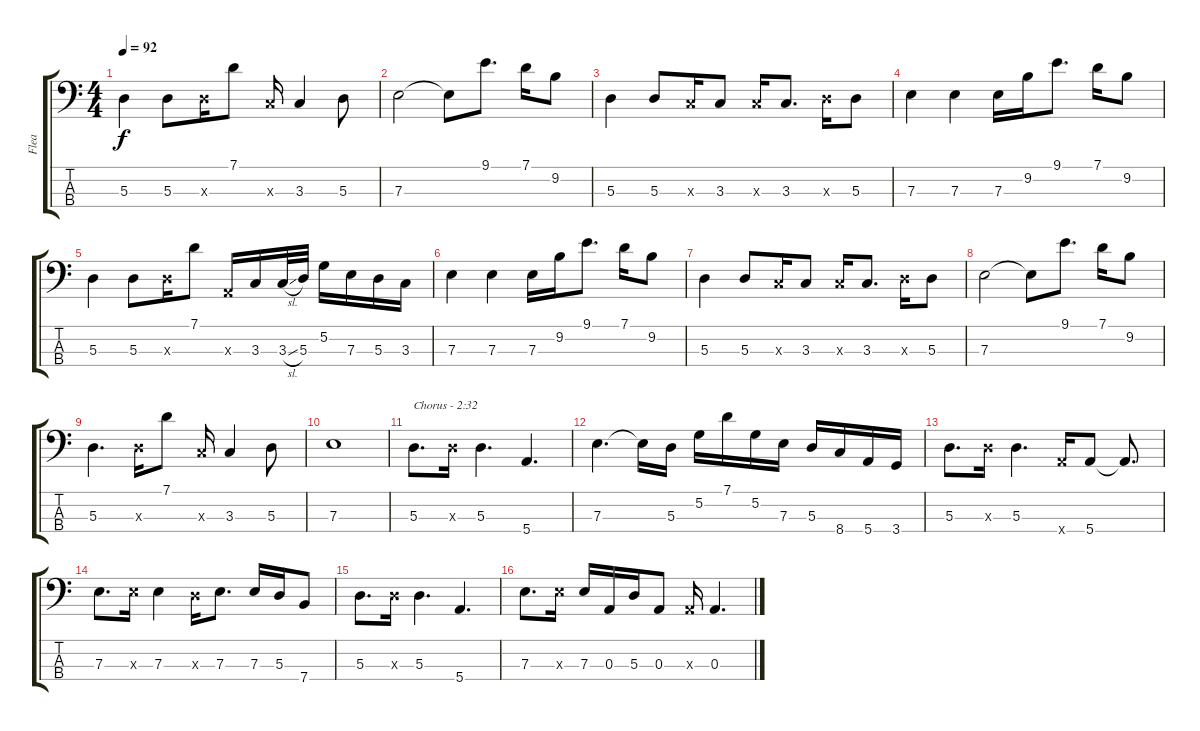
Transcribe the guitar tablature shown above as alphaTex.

\track ("Flea" "Flea") {instrument electricbassfinger}
\staff {score tabs}
\tuning (G2 D2 A1 E1) {hide}
\ts (4 4)
\tempo 92
\clef f4
\ks c
5.3.4{dy f} 5.3.8 5.3{x}.16 7.1.8 3.3{x}.16 3.3.4 5.3.8 |
7.3.2 7.3{t}.8 9.1.8{d} 7.1.16 9.2.8 |
5.3.4 5.3.8 3.3{x}.16 3.3.8 3.3{x}.16 3.3.8{d} 5.3{x}.16 5.3.8 |
7.3.4 7.3.4 7.3.16 9.2.16 9.1.8{d} 7.1.16 9.2.8 |
5.3.4 5.3.8 5.3{x}.16 7.1.8 0.3{x}.16 3.3.16 3.3{sl}.32 5.3.32 5.2.16 7.3.16 5.3.16 3.3.16 |
7.3.4 7.3.4 7.3.16 9.2.16 9.1.8{d} 7.1.16 9.2.8 |
5.3.4 5.3.8 3.3{x}.16 3.3.8 3.3{x}.16 3.3.8{d} 5.3{x}.16 5.3.8 |
7.3.2 7.3{t}.8 9.1.8{d} 7.1.16 9.2.8 |
5.3.4{d} 5.3{x}.16 7.1.8 3.3{x}.16 3.3.4 5.3.8 |
7.3.1 |
5.3.8{d txt "Chorus - 2:32"} 5.3{x}.16 5.3.4{d} 5.4.4{d} |
7.3.4{d} 7.3{t}.16 5.3.16 5.2.16 7.1.16 5.2.16 7.3.16 5.3.16 8.4.16 5.4.16 3.4.16 |
5.3.8{d} 5.3{x}.16 5.3.4{d} 5.4{x}.16 5.4.8 5.4{t}.8{d} |
7.3.8{d} 7.3{x}.16 7.3.4 5.3{x}.16 7.3.8{d} 7.3.16 5.3.16 7.4.8 |
5.3.8{d} 5.3{x}.16 5.3.4{d} 5.4.4{d} |
7.3.8{d} 7.3{x}.16 7.3.16 0.3.16 5.3.16 0.3.8 0.3{x}.16 0.3.4{d}
